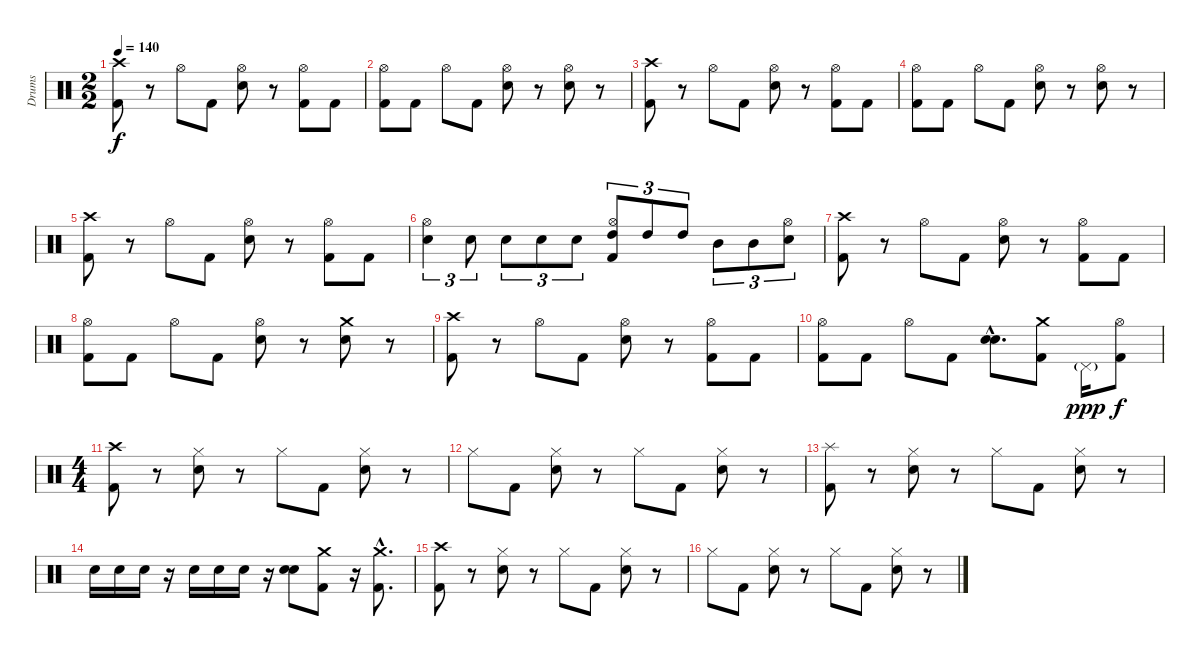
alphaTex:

\track ("Drums" "Drums") {instrument percussion}
\staff {score}
\articulation defaults
\ts (2 2)
\tempo 140
\clef neutral
\ks c
("Crash high (hit)" "Kick (hit) 2").8{dy f} r.8 "Hi-Hat (open)".8 "Kick (hit) 2".8 ("Hi-Hat (open)" "Snare (hit) 2").8 r.8 ("Hi-Hat (open)" "Kick (hit) 2").8 "Kick (hit) 2".8 |
("Hi-Hat (open)" "Kick (hit) 2").8 "Kick (hit) 2".8 "Hi-Hat (open)".8 "Kick (hit) 2".8 ("Hi-Hat (open)" "Snare (hit) 2").8 r.8 ("Hi-Hat (open)" "Snare (hit) 2").8 r.8 |
("Crash high (hit)" "Kick (hit) 2").8 r.8 "Hi-Hat (open)".8 "Kick (hit) 2".8 ("Hi-Hat (open)" "Snare (hit) 2").8 r.8 ("Hi-Hat (open)" "Kick (hit) 2").8 "Kick (hit) 2".8 |
("Hi-Hat (open)" "Kick (hit) 2").8 "Kick (hit) 2".8 "Hi-Hat (open)".8 "Kick (hit) 2".8 ("Hi-Hat (open)" "Snare (hit) 2").8 r.8 ("Hi-Hat (open)" "Snare (hit) 2").8 r.8 |
("Crash high (hit)" "Kick (hit) 2").8 r.8 "Hi-Hat (open)".8 "Kick (hit) 2".8 ("Hi-Hat (open)" "Snare (hit) 2").8 r.8 ("Hi-Hat (open)" "Kick (hit) 2").8 "Kick (hit) 2".8 |
("Hi-Hat (open)" "Snare (hit) 2").4{tu (3 2)} "Snare (hit) 2".8{tu (3 2)} "Snare (hit) 2".8{tu (3 2)} "Snare (hit) 2".8{tu (3 2)} "Snare (hit) 2".8{tu (3 2)} ("Hi-Hat (open)" "High Tom (hit)" "Kick (hit) 2").8{tu (3 2)} "High Tom (hit)".8{tu (3 2)} "High Tom (hit)".8{tu (3 2)} "Mid Tom (hit)".8{tu (3 2)} "Mid Tom (hit)".8{tu (3 2)} ("Hi-Hat (open)" "Snare (hit) 2").8{tu (3 2)} |
("Crash high (hit)" "Kick (hit) 2").8 r.8 "Hi-Hat (open)".8 "Kick (hit) 2".8 ("Hi-Hat (open)" "Snare (hit) 2").8 r.8 ("Hi-Hat (open)" "Kick (hit) 2").8 "Kick (hit) 2".8 |
("Hi-Hat (open)" "Kick (hit) 2").8 "Kick (hit) 2".8 "Hi-Hat (open)".8 "Kick (hit) 2".8 ("Hi-Hat (open)" "Snare (hit) 2").8 r.8 ("Crash medium (hit)" "Snare (hit) 2").8 r.8 |
("Crash high (hit)" "Kick (hit) 2").8 r.8 "Hi-Hat (open)".8 "Kick (hit) 2".8 ("Hi-Hat (open)" "Snare (hit) 2").8 r.8 ("Hi-Hat (open)" "Kick (hit) 2").8 "Kick (hit) 2".8 |
("Hi-Hat (open)" "Kick (hit) 2").8 "Kick (hit) 2".8 "Hi-Hat (open)".8 "Kick (hit) 2".8 ("Snare (hit) 2"{hac} "Snare (hit) 2"{hac}).8{d bd 240} ("Crash medium (hit)" "Kick (hit) 2").8 "Pedal Hi-Hat (hit)"{g}.16{dy ppp} ("Hi-Hat (open)" "Kick (hit) 2").8{dy f} |
\ts (4 4)
("Crash high (hit)" "Kick (hit) 2").8 r.8 ("Hi-Hat (closed)" "Snare (hit) 2").8 r.8 "Hi-Hat (closed)".8 "Kick (hit) 2".8 ("Hi-Hat (closed)" "Snare (hit) 2").8 r.8 |
"Hi-Hat (closed)".8 "Kick (hit) 2".8 ("Hi-Hat (closed)" "Snare (hit) 2").8 r.8 "Hi-Hat (closed)".8 "Kick (hit) 2".8 ("Hi-Hat (closed)" "Snare (hit) 2").8 r.8 |
("Splash (hit)" "Kick (hit) 2").8 r.8 ("Hi-Hat (closed)" "Snare (hit) 2").8 r.8 "Hi-Hat (closed)".8 "Kick (hit) 2".8 ("Hi-Hat (closed)" "Snare (hit) 2").8 r.8 |
"Snare (hit) 2".16 "Snare (hit) 2".16 "Snare (hit) 2".16 r.16 "Snare (hit) 2".16 "Snare (hit) 2".16 "Snare (hit) 2".16 r.16 ("Snare (hit) 2" "Snare (hit) 2").8{bd 480} ("Crash medium (hit)" "Kick (hit) 2").8 r.16 ("Crash medium (hit)"{hac} "Kick (hit) 2"{hac}).8{d} |
("Crash high (hit)" "Kick (hit) 2").8 r.8 ("Hi-Hat (closed)" "Snare (hit) 2").8 r.8 "Hi-Hat (closed)".8 "Kick (hit) 2".8 ("Hi-Hat (closed)" "Snare (hit) 2").8 r.8 |
"Hi-Hat (closed)".8 "Kick (hit) 2".8 ("Hi-Hat (closed)" "Snare (hit) 2").8 r.8 "Hi-Hat (closed)".8 "Kick (hit) 2".8 ("Hi-Hat (closed)" "Snare (hit) 2").8 r.8
